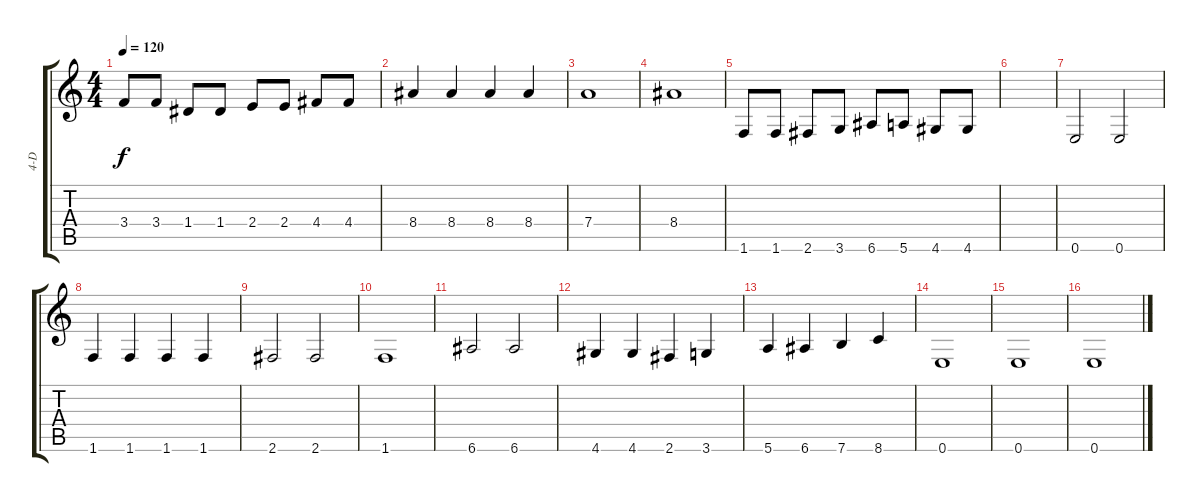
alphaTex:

\track ("4-D" "4-D") {instrument electricbassfinger}
\staff {score tabs}
\tuning (E4 B3 G3 D3 A2 E2) {hide}
\ts (4 4)
\tempo 120
\clef g2
\ks c
3.4.8{dy f} 3.4.8 1.4.8 1.4.8 2.4.8 2.4.8 4.4.8 4.4.8 |
8.4.4 8.4.4 8.4.4 8.4.4 |
7.4.1 |
8.4.1 |
1.6.8 1.6.8 2.6.8 3.6.8 6.6.8 5.6.8 4.6.8 4.6.8 |
|
0.6.2 0.6.2 |
1.6.4 1.6.4 1.6.4 1.6.4 |
2.6.2 2.6.2 |
1.6.1 |
6.6.2 6.6.2 |
4.6.4 4.6.4 2.6.4 3.6.4 |
5.6.4 6.6.4 7.6.4 8.6.4 |
0.6.1 |
0.6.1 |
0.6.1
